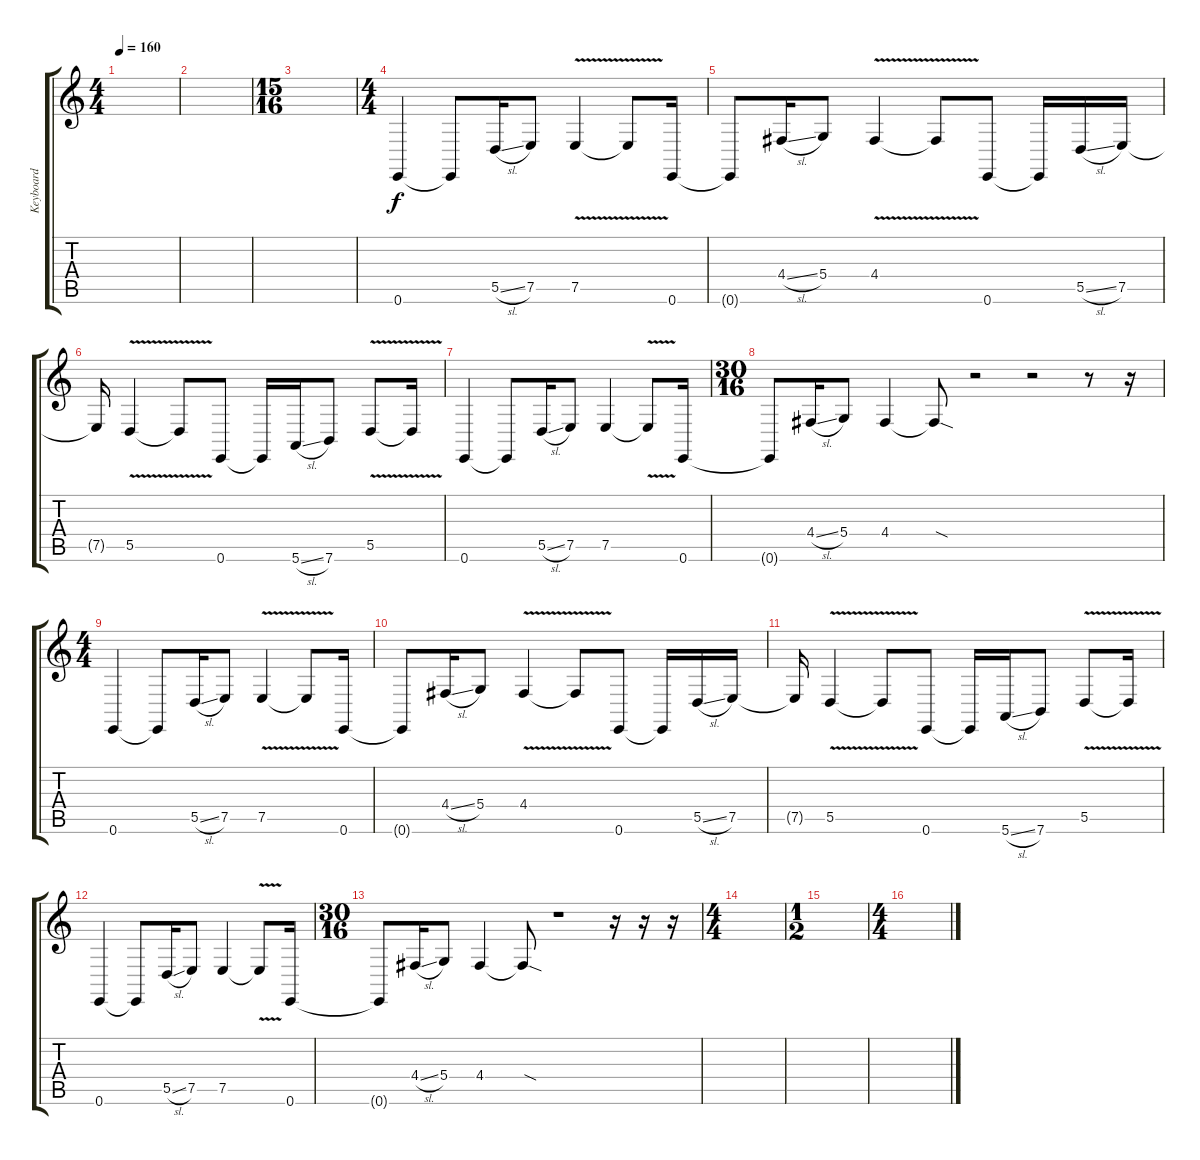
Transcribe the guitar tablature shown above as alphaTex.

\track ("Keyboard" "Keyboard") {instrument electricpiano1}
\staff {score tabs}
\tuning (E4 B3 G3 D3 A2 E2) {hide}
\ts (4 4)
\tempo 160
\clef g2
\ks c
|
|
\ts (15 16)
|
\ts (4 4)
0.6.4{volume 14} 0.6{t}.8 5.5{sl}.16 7.5.8 7.5{v}.4 7.5{t}.8 0.6.16 |
0.6{t}.8 4.4{sl}.16 5.4.8 4.4{v}.4 4.4{t}.8 0.6.8 0.6{t}.16 5.5{sl}.16 7.5.16 |
7.5{t}.16 5.5{v}.4 5.5{t}.8 0.6.8 0.6{t}.16 5.6{sl}.16 7.6.8 5.5{v}.8 5.5{t}.16 |
0.6.4 0.6{t}.8 5.5{sl}.16 7.5.8 7.5.4 7.5{v t}.8 0.6.16 |
\ts (30 16)
0.6{t}.8 4.4{sl}.16 5.4.8 4.4.4 4.4{sod t}.8 r.2 r.2 r.8 r.16 |
\ts (4 4)
0.6.4 0.6{t}.8 5.5{sl}.16 7.5.8 7.5{v}.4 7.5{t}.8 0.6.16 |
0.6{t}.8 4.4{sl}.16 5.4.8 4.4{v}.4 4.4{t}.8 0.6.8 0.6{t}.16 5.5{sl}.16 7.5.16 |
7.5{t}.16 5.5{v}.4 5.5{t}.8 0.6.8 0.6{t}.16 5.6{sl}.16 7.6.8 5.5{v}.8 5.5{t}.16 |
0.6.4 0.6{t}.8 5.5{sl}.16 7.5.8 7.5.4 7.5{v t}.8 0.6.16 |
\ts (30 16)
0.6{t}.8 4.4{sl}.16 5.4.8 4.4.4 4.4{sod t}.8 r.1 r.16 r.16 r.16 |
\ts (4 4)
|
\ts (1 2)
|
\ts (4 4)
